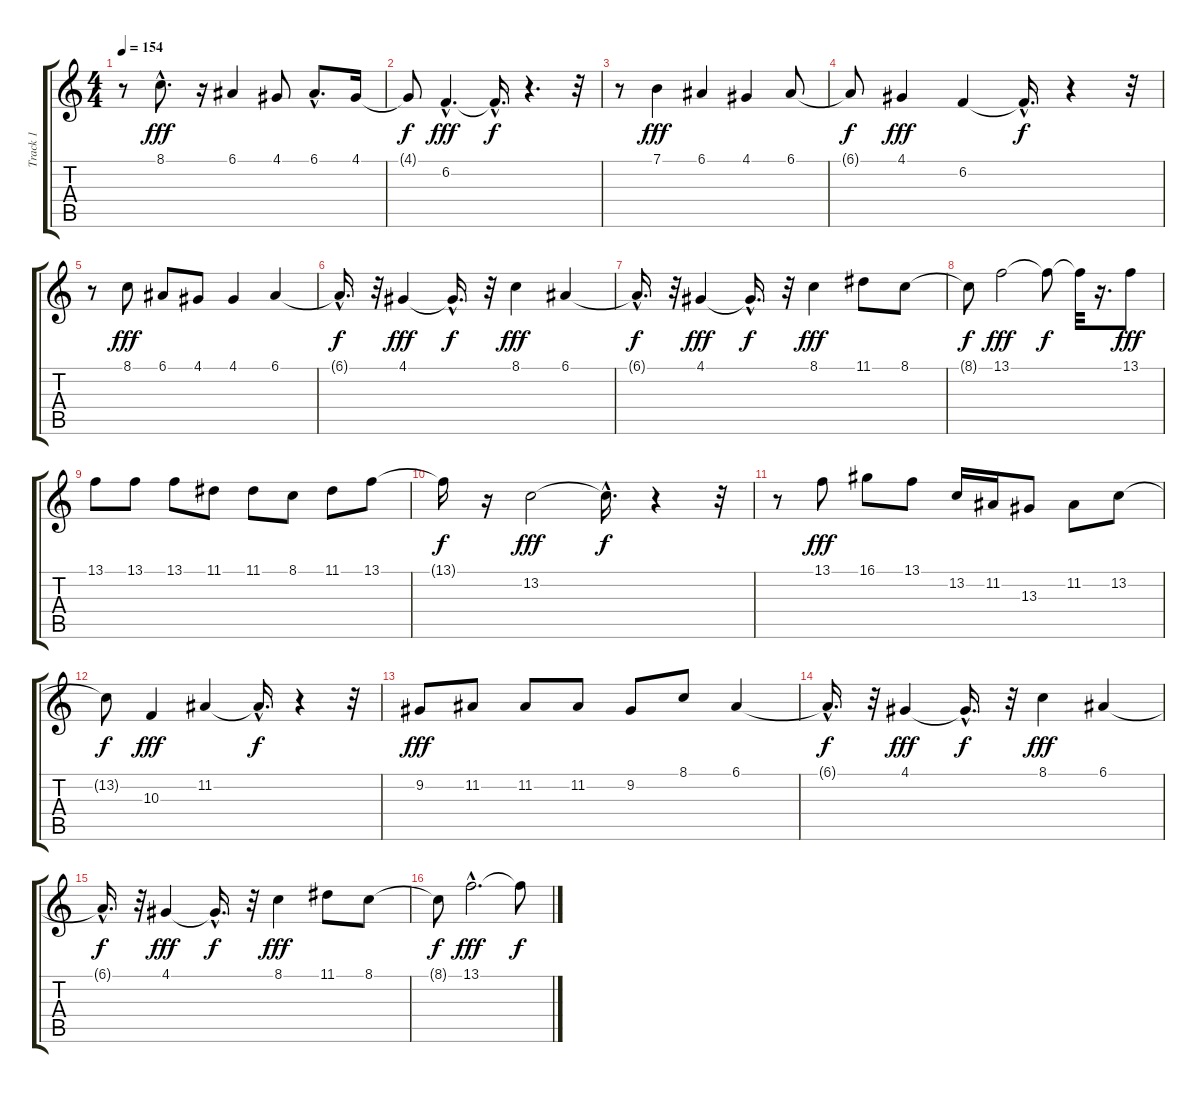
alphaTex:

\track ("Track 1" "Track 1") {instrument lead1square}
\staff {score tabs}
\tuning (E4 B3 G3 D3 A2 E2) {hide}
\ts (4 4)
\tempo 154
\clef g2
\ks c
r.8{dy fff} 8.1{hac}.8{d} r.16 6.1.4 4.1.8 6.1{hac}.8{d} 4.1.16 |
4.1{t}.8{dy f} 6.2{hac}.4{d dy fff} 6.2{hac t}.16{d dy f} r.4{d} r.32 |
r.8 7.1.4{dy fff} 6.1.4 4.1.4 6.1.8 |
6.1{t}.8{dy f} 4.1.4{dy fff} 6.2.4 6.2{hac t}.16{d dy f} r.4 r.32 |
r.8 8.1.8{dy fff} 6.1.8 4.1.8 4.1.4 6.1.4 |
6.1{hac t}.16{d dy f} r.32 4.1.4{dy fff} 4.1{hac t}.16{d dy f} r.32 8.1.4{dy fff} 6.1.4 |
6.1{hac t}.16{d dy f} r.32 4.1.4{dy fff} 4.1{hac t}.16{d dy f} r.32 8.1.4{dy fff} 11.1.8 8.1.8 |
8.1{t}.8{dy f} 13.1.2{dy fff} 13.1{t}.8{dy f} 13.1{t}.32 r.16{d} 13.1.8{dy fff} |
13.1.8 13.1.8 13.1.8 11.1.8 11.1.8 8.1.8 11.1.8 13.1.8 |
13.1{t}.16{dy f} r.16 13.2.2{dy fff} 13.2{hac t}.16{d dy f} r.4 r.32 |
r.8 13.1.8{dy fff} 16.1.8 13.1.8 13.2.16 11.2.16 13.3.8 11.2.8 13.2.8 |
13.2{t}.8{dy f} 10.3.4{dy fff} 11.2.4 11.2{hac t}.16{d dy f} r.4 r.32 |
9.2.8{dy fff} 11.2.8 11.2.8 11.2.8 9.2.8 8.1.8 6.1.4 |
6.1{hac t}.16{d dy f} r.32 4.1.4{dy fff} 4.1{hac t}.16{d dy f} r.32 8.1.4{dy fff} 6.1.4 |
6.1{hac t}.16{d dy f} r.32 4.1.4{dy fff} 4.1{hac t}.16{d dy f} r.32 8.1.4{dy fff} 11.1.8 8.1.8 |
8.1{t}.8{dy f} 13.1{hac}.2{d dy fff} 13.1{t}.8{dy f}
